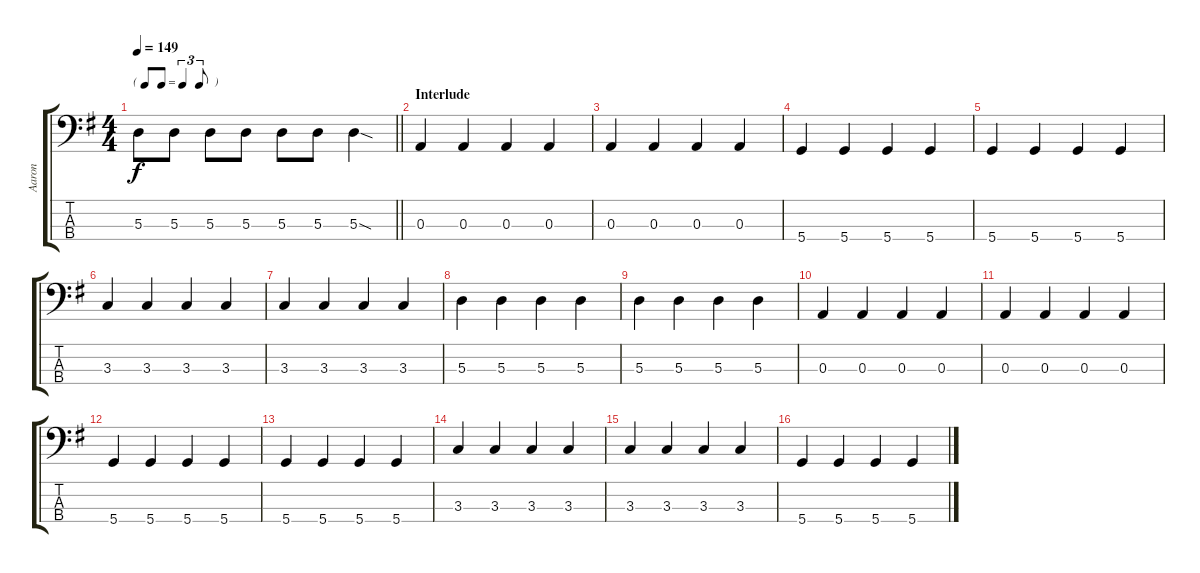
\track ("Aaron" "Aaron") {instrument electricbasspick}
\staff {score tabs}
\tuning (G2 D2 A1 D1) {hide}
\ts (4 4)
\tf triplet8th
\tempo 149
\clef f4
\barLineRight lightlight
\ks g
5.3.8{dy f} 5.3.8 5.3.8 5.3.8 5.3.8 5.3.8 5.3{sod}.4 |
\section ("" "Interlude")
0.3.4 0.3.4 0.3.4 0.3.4 |
0.3.4 0.3.4 0.3.4 0.3.4 |
5.4.4 5.4.4 5.4.4 5.4.4 |
5.4.4 5.4.4 5.4.4 5.4.4 |
3.3.4 3.3.4 3.3.4 3.3.4 |
3.3.4 3.3.4 3.3.4 3.3.4 |
5.3.4 5.3.4 5.3.4 5.3.4 |
5.3.4 5.3.4 5.3.4 5.3.4 |
0.3.4 0.3.4 0.3.4 0.3.4 |
0.3.4 0.3.4 0.3.4 0.3.4 |
5.4.4 5.4.4 5.4.4 5.4.4 |
5.4.4 5.4.4 5.4.4 5.4.4 |
3.3.4 3.3.4 3.3.4 3.3.4 |
3.3.4 3.3.4 3.3.4 3.3.4 |
5.4.4 5.4.4 5.4.4 5.4.4
